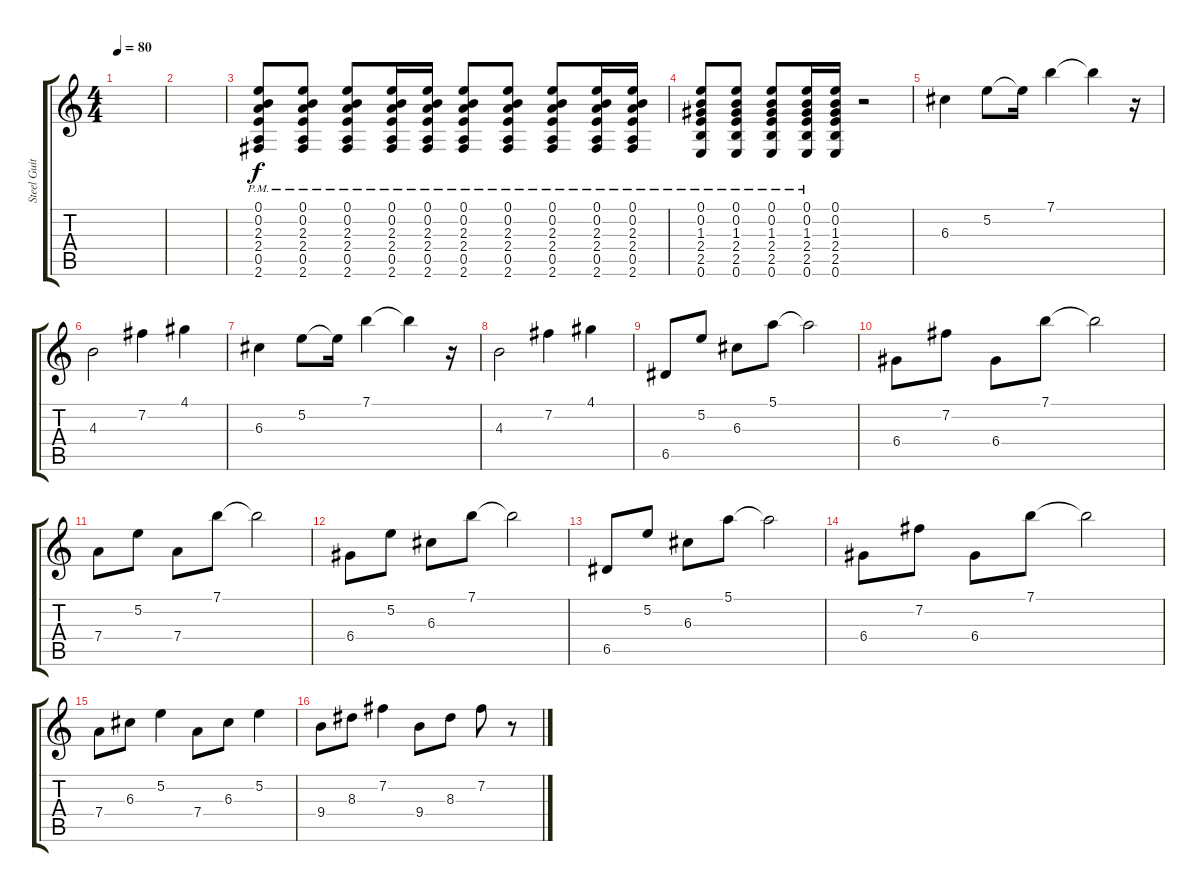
\track ("Steel Guitar" "Steel Guit") {instrument acousticguitarsteel}
\staff {score tabs}
\tuning (E4 B3 G3 D3 A2 E2) {hide}
\ts (4 4)
\tempo 80
\clef g2
\ks c
|
|
(0.1{pm} 0.2{pm} 2.3{pm} 2.4{pm} 0.5{pm} 2.6{pm}).8 (0.1{pm} 0.2{pm} 2.3{pm} 2.4{pm} 0.5{pm} 2.6{pm}).8 (0.1{pm} 0.2{pm} 2.3{pm} 2.4{pm} 0.5{pm} 2.6{pm}).8 (0.1{pm} 0.2{pm} 2.3{pm} 2.4{pm} 0.5{pm} 2.6{pm}).16 (0.1{pm} 0.2{pm} 2.3{pm} 2.4{pm} 0.5{pm} 2.6{pm}).16 (0.1{pm} 0.2{pm} 2.3{pm} 2.4{pm} 0.5{pm} 2.6{pm}).8 (0.1{pm} 0.2{pm} 2.3{pm} 2.4{pm} 0.5{pm} 2.6{pm}).8 (0.1{pm} 0.2{pm} 2.3{pm} 2.4{pm} 0.5{pm} 2.6{pm}).8 (0.1{pm} 0.2{pm} 2.3{pm} 2.4{pm} 0.5{pm} 2.6{pm}).16 (0.1{pm} 0.2{pm} 2.3{pm} 2.4{pm} 0.5{pm} 2.6{pm}).16 |
(0.1{pm} 0.2{pm} 1.3{pm} 2.4{pm} 2.5{pm} 0.6{pm}).8 (0.1{pm} 0.2{pm} 1.3{pm} 2.4{pm} 2.5{pm} 0.6{pm}).8 (0.1{pm} 0.2{pm} 1.3{pm} 2.4{pm} 2.5{pm} 0.6{pm}).8 (0.1{pm} 0.2{pm} 1.3{pm} 2.4{pm} 2.5{pm} 0.6{pm}).16 (0.1 0.2 1.3 2.4 2.5 0.6).16 r.2 |
6.3.4 5.2.8 5.2{t}.16 7.1.4 7.1{t}.4 r.16 |
4.3.2 7.2.4 4.1.4 |
6.3.4 5.2.8 5.2{t}.16 7.1.4 7.1{t}.4 r.16 |
4.3.2 7.2.4 4.1.4 |
6.5.8 5.2.8 6.3.8 5.1.8 5.1{t}.2 |
6.4.8 7.2.8 6.4.8 7.1.8 7.1{t}.2 |
7.4.8 5.2.8 7.4.8 7.1.8 7.1{t}.2 |
6.4.8 5.2.8 6.3.8 7.1.8 7.1{t}.2 |
6.5.8 5.2.8 6.3.8 5.1.8 5.1{t}.2 |
6.4.8 7.2.8 6.4.8 7.1.8 7.1{t}.2 |
7.4.8 6.3.8 5.2.4 7.4.8 6.3.8 5.2.4 |
9.4.8 8.3.8 7.2.4 9.4.8 8.3.8 7.2.8 r.8
